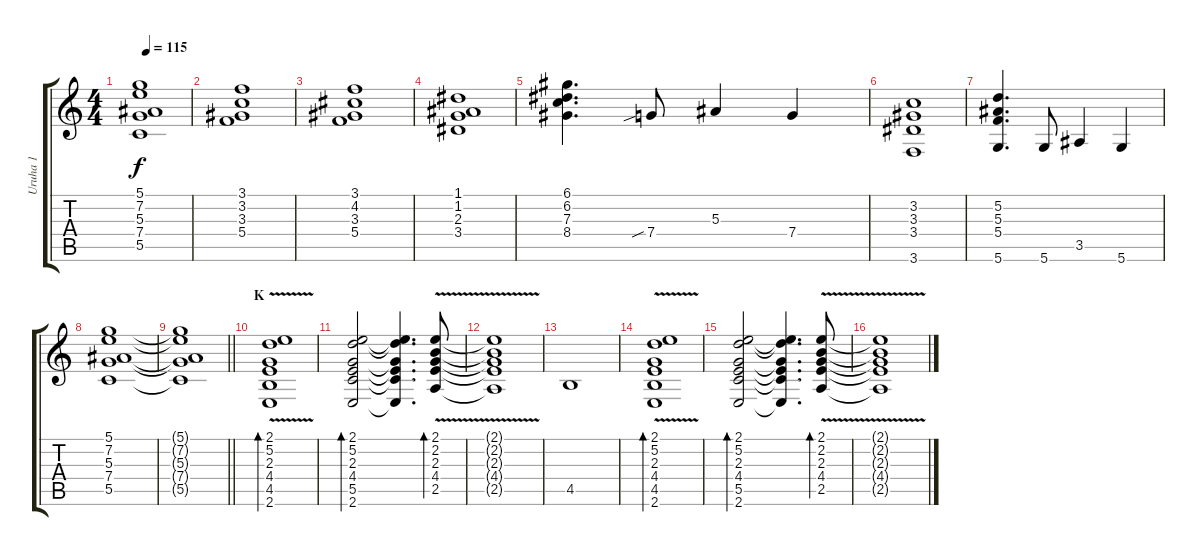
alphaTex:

\track ("Uruha 1" "Uruha 1") {instrument distortionguitar}
\staff {score tabs}
\tuning (D4 A3 F3 C3 G2 D2) {hide}
\ts (4 4)
\tempo 115
\clef g2
\ks c
(5.1{t} 7.2{t} 5.3{t} 7.4{t} 5.5{t}).1{dy f} |
(3.1 3.2 3.3 5.4).1 |
(3.1 4.2 3.3 5.4).1 |
(1.1 1.2 2.3 3.4).1 |
(6.1 6.2 7.3 8.4).4{d} 7.4{sib}.8 5.3.4 7.4.4 |
(3.2 3.3 3.4 3.6).1 |
(5.2 5.3 5.4 5.6).4{d} 5.6.8 3.5.4 5.6.4 |
(5.1 7.2 5.3 7.4 5.5).1 |
\barLineRight lightlight
(5.1{t} 7.2{t} 5.3{t} 7.4{t} 5.5{t}).1 |
\section ("" "K")
(2.1{v} 5.2{v} 2.3{v} 4.4{v} 4.5{v} 2.6{v}).1{bd 60 balance 16 instrument electricguitarclean} |
(2.1 5.2 2.3 4.4 5.5 2.6).2{bd 60} (2.1{t} 5.2{t} 2.3{t} 4.4{t} 5.5{t} 2.6{t}).4{d} (2.1{v} 2.2{v} 2.3{v} 4.4{v} 2.5{v}).8{bd 60} |
(2.1{t} 2.2{t} 2.3{t} 4.4{t} 2.5{t}).1 |
4.5.1 |
(2.1{v} 5.2{v} 2.3{v} 4.4{v} 4.5{v} 2.6{v}).1{bd 60} |
(2.1 5.2 2.3 4.4 5.5 2.6).2{bd 60} (2.1{t} 5.2{t} 2.3{t} 4.4{t} 5.5{t} 2.6{t}).4{d} (2.1{v} 2.2{v} 2.3{v} 4.4{v} 2.5{v}).8{bd 60} |
(2.1{t} 2.2{t} 2.3{t} 4.4{t} 2.5{t}).1
